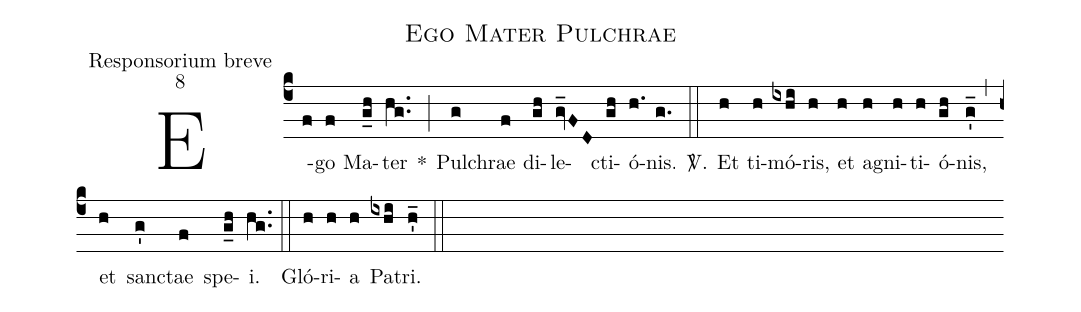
name:Ego Mater Pulchrae;
office-part:Responsorium breve;
mode:8;
%%
(c4) E(f)go(f) Ma(g_h)ter(hg..) *(;) Pul(g)chrae(f) di(gh)le(gv_FD)cti(gh)ó(h.)nis.(g.) <sp>V/</sp>.(::) Et(h) ti(h)mó(ixhi)ris,(h) et(h) a(h)gni(h)ti(h)ó(gh)nis,(g'_) (,) et(h) san(g')ctae(f) spe(g_h)i.(hg..) (::) Gló(h)ri(h)a(h) Pa(ixhi)tri.(h'_) (::)
